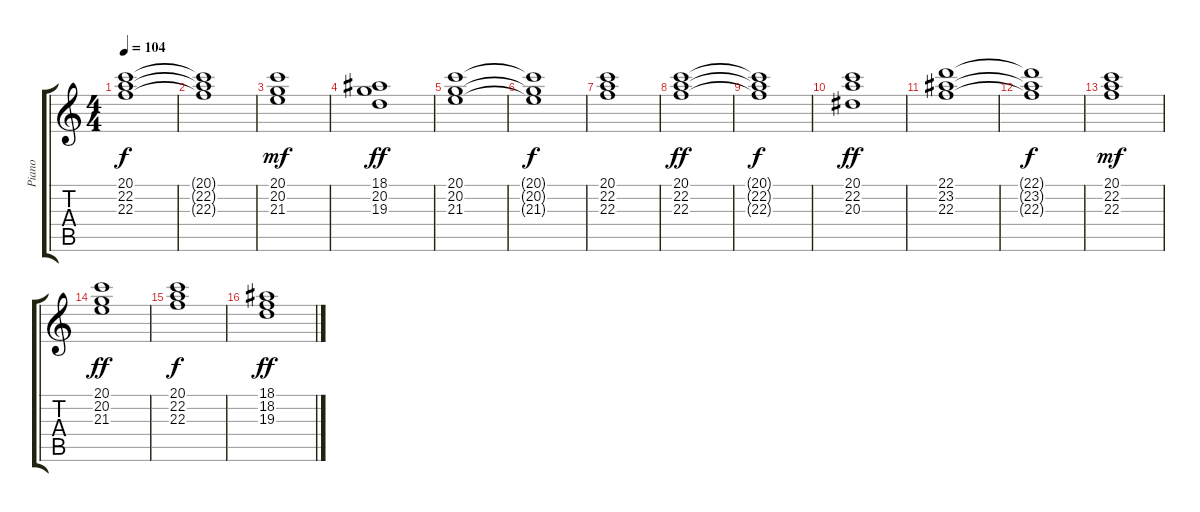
\track ("Piano" "Piano") {instrument rockorgan}
\staff {score tabs}
\tuning (E4 B3 G3 D3 A2 E2) {hide}
\ts (4 4)
\tempo 104
\clef g2
\ks c
(20.1{t} 22.2{t} 22.3{t}).1{dy f} |
(20.1{t} 22.2{t} 22.3{t}).1 |
(20.1 20.2 21.3).1{dy mf} |
(18.1 20.2 19.3).1{dy ff} |
(20.1 20.2 21.3).1 |
(20.1{t} 20.2{t} 21.3{t}).1{dy f} |
(20.1 22.2 22.3).1 |
(20.1 22.2 22.3).1{dy ff} |
(20.1{t} 22.2{t} 22.3{t}).1{dy f} |
(20.1 22.2 20.3).1{dy ff} |
(22.1 23.2 22.3).1 |
(22.1{t} 23.2{t} 22.3{t}).1{dy f} |
(20.1 22.2 22.3).1{dy mf} |
(20.1 20.2 21.3).1{dy ff} |
(20.1 22.2 22.3).1{dy f} |
(18.1 18.2 19.3).1{dy ff}
